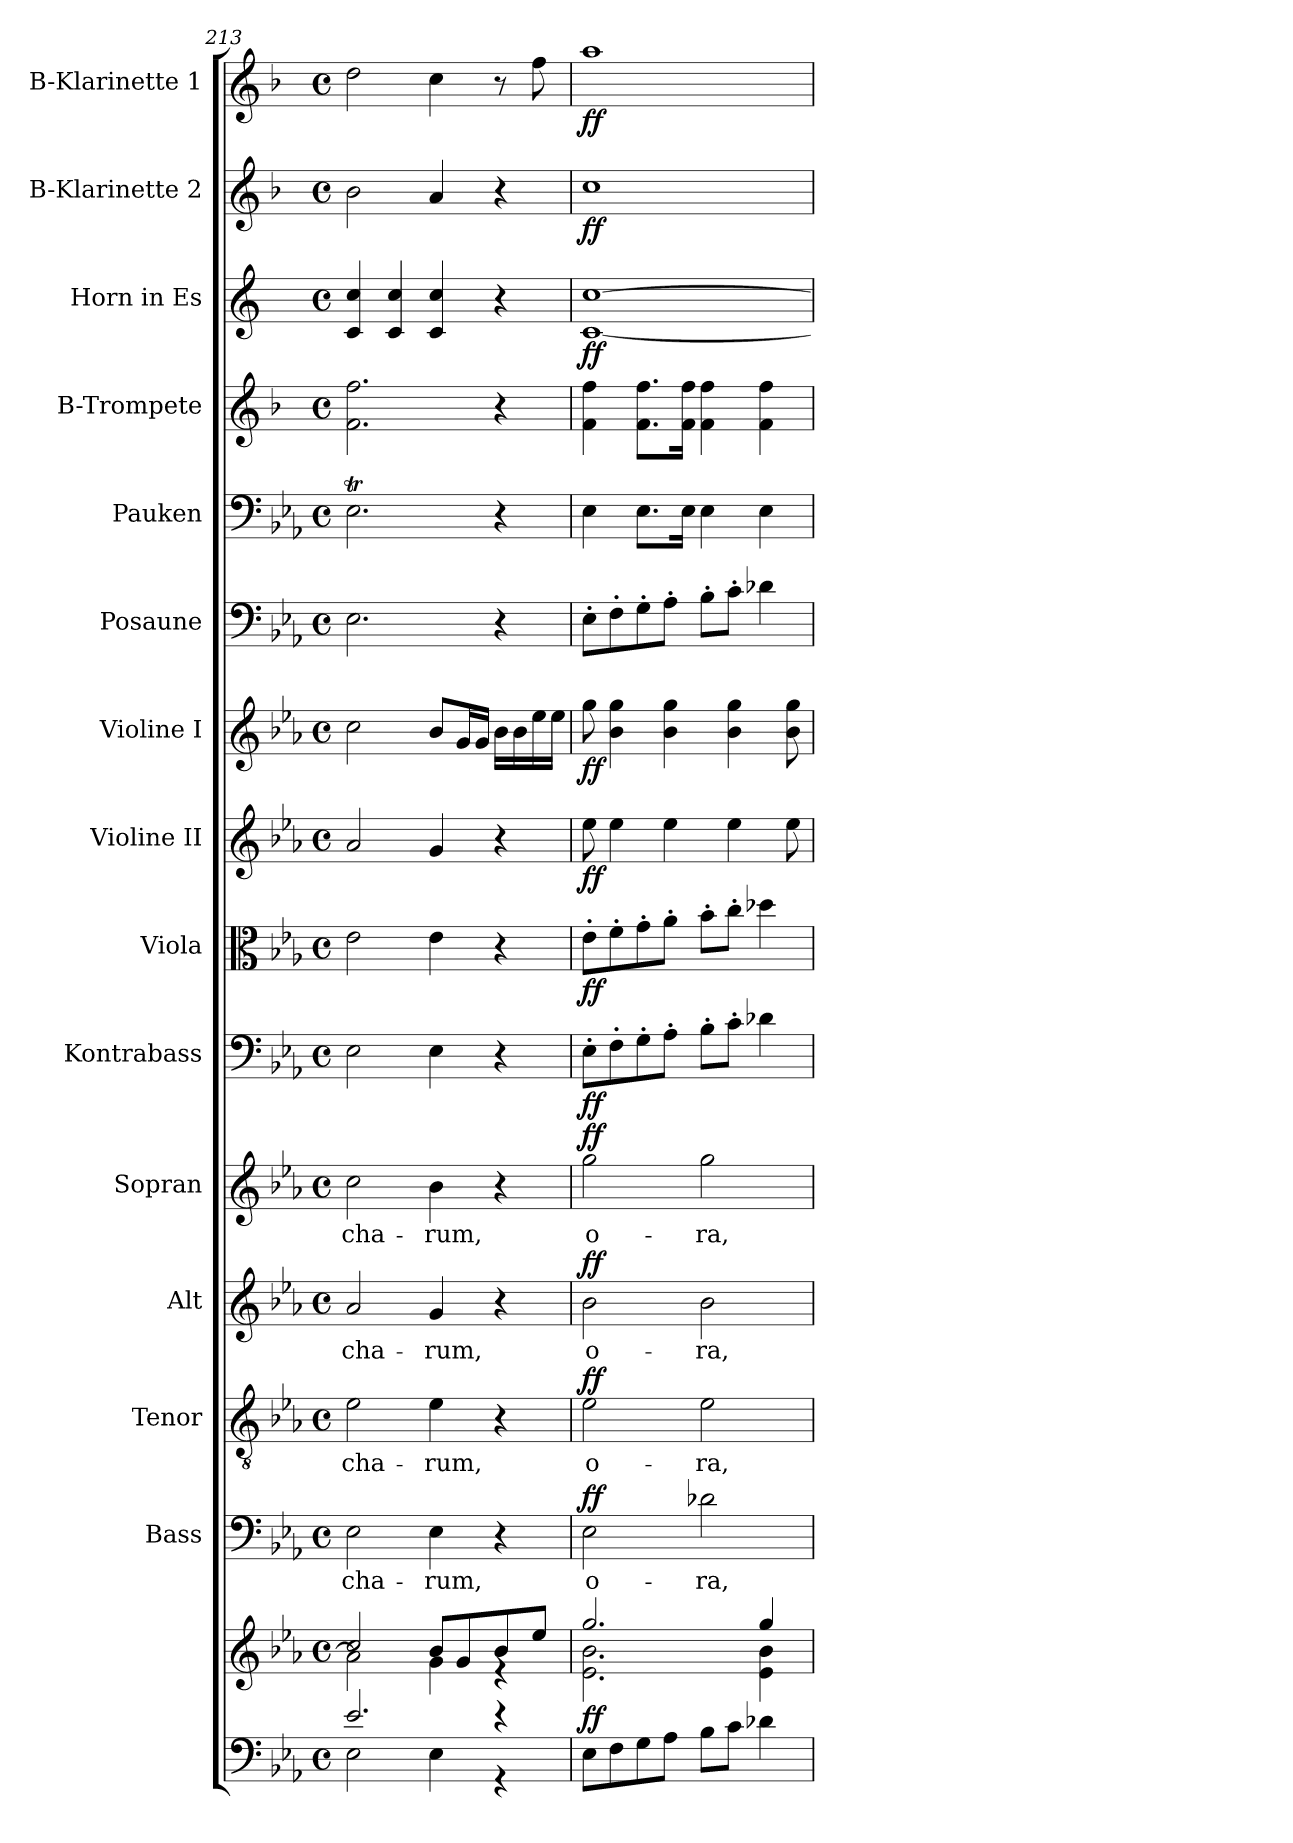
**kern	**kern	**dynam	**kern	**text	**dynam	**kern	**text	**dynam	**kern	**text	**dynam	**kern	**text	**dynam	**kern	**dynam	**kern	**dynam	**kern	**dynam	**kern	**dynam	**kern	**kern	**kern	**kern	**dynam	**kern	**dynam	**kern	**dynam
*part15	*part15	*part15	*part14	*part14	*part14	*part13	*part13	*part13	*part12	*part12	*part12	*part11	*part11	*part11	*part10	*part10	*part9	*part9	*part8	*part8	*part7	*part7	*part6	*part5	*part4	*part3	*part3	*part2	*part2	*part1	*part1
*staff16	*staff15	*staff15/16	*staff14	*staff14	*staff14	*staff13	*staff13	*staff13	*staff12	*staff12	*staff12	*staff11	*staff11	*staff11	*staff10	*staff10	*staff9	*staff9	*staff8	*staff8	*staff7	*staff7	*staff6	*staff5	*staff4	*staff3	*staff3	*staff2	*staff2	*staff1	*staff1
*	*	*	*I"Bass	*	*	*I"Tenor	*	*	*I"Alt	*	*	*I"Sopran	*	*	*I"Kontrabass	*	*I"Viola	*	*I"Violine II	*	*I"Violine I	*	*I"Posaune	*I"Pauken	*I"B-Trompete	*I"Horn in Es	*	*I"B-Klarinette 2	*	*I"B-Klarinette 1	*
*	*	*	*I'B.	*	*	*I'T.	*	*	*I'A.	*	*	*I'S.	*	*	*I'Kb.	*	*I'Vla.	*	*I'Vl. II	*	*I'Vl. I	*	*I'Pos.	*I'Pk.	*I'B Trp.	*	*	*I'B Kl. 2	*	*I'B Kl. 1	*
!!LO:PB:g=z
*clefF4	*clefG2	*	*clefF4	*	*	*clefGv2	*	*	*clefG2	*	*	*clefG2	*	*	*clefF4	*	*clefC3	*	*clefG2	*	*clefG2	*	*clefF4	*clefF4	*clefG2	*clefG2	*	*clefG2	*	*clefG2	*
*	*	*	*	*	*	*	*	*	*	*	*	*	*	*	*ITrd7c12	*	*	*	*	*	*	*	*	*	*ITrd1c2	*ITrd5c9	*	*ITrd1c2	*	*ITrd1c2	*
*k[b-e-a-]	*k[b-e-a-]	*	*k[b-e-a-]	*	*	*k[b-e-a-]	*	*	*k[b-e-a-]	*	*	*k[b-e-a-]	*	*	*k[b-e-a-]	*	*k[b-e-a-]	*	*k[b-e-a-]	*	*k[b-e-a-]	*	*k[b-e-a-]	*k[b-e-a-]	*k[b-e-a-]	*k[b-e-a-]	*	*k[b-e-a-]	*	*k[b-e-a-]	*
*E-:	*E-:	*	*E-:	*	*	*E-:	*	*	*E-:	*	*	*E-:	*	*	*E-:	*	*E-:	*	*E-:	*	*E-:	*	*E-:	*E-:	*E-:	*E-:	*	*E-:	*	*E-:	*
*M4/4	*M4/4	*	*M4/4	*	*	*M4/4	*	*	*M4/4	*	*	*M4/4	*	*	*M4/4	*	*M4/4	*	*M4/4	*	*M4/4	*	*M4/4	*M4/4	*M4/4	*M4/4	*	*M4/4	*	*M4/4	*
*met(c)	*met(c)	*	*met(c)	*	*	*met(c)	*	*	*met(c)	*	*	*met(c)	*	*	*met(c)	*	*met(c)	*	*met(c)	*	*met(c)	*	*met(c)	*met(c)	*met(c)	*met(c)	*	*met(c)	*	*met(c)	*
=213	=213	=213	=213	=213	=213	=213	=213	=213	=213	=213	=213	=213	=213	=213	=213	=213	=213	=213	=213	=213	=213	=213	=213	=213	=213	=213	=213	=213	=213	=213	=213
*^	*^	*	*	*	*	*	*	*	*	*	*	*	*	*	*	*	*	*	*	*	*	*	*	*	*	*	*	*	*	*	*
!	!	!	!	!	!	!LO:LY:b	!	!	!LO:LY:b	!	!	!LO:LY:b	!	!	!LO:LY:b	!	!	!	!	!	!	!	!	!	!	!	!	!	!	!	!	!	!
2.e-/	2E-\	2cc/	2a-\]	.	2E-\	-cha-	.	2e-\	-cha-	.	2a-/	-cha-	.	2cc\	-cha-	.	2EE-\	.	2e-\	.	2a-/	.	2cc\	.	2.E-\	2.E-T\	2.e-\ 2.ee-\	4E-/ 4e-/	.	2a-\	.	2cc\	.
.	.	.	.	.	.	.	.	.	.	.	.	.	.	.	.	.	.	.	.	.	.	.	.	.	.	.	.	4E-/ 4e-/	.	.	.	.	.
!	!	!	!	!	!	!LO:LY:b	!	!	!LO:LY:b	!	!	!LO:LY:b	!	!	!LO:LY:b	!	!	!	!	!	!	!	!	!	!	!	!	!	!	!	!	!	!
.	4E-\	8b-/L	4g\	.	4E-\	-rum,	.	4e-\	-rum,	.	4g/	-rum,	.	4b-\	-rum,	.	4EE-\	.	4e-\	.	4g/	.	8b-/L	.	.	.	.	4E-/ 4e-/	.	4g/	.	4b-\	.
.	.	8g/	.	.	.	.	.	.	.	.	.	.	.	.	.	.	.	.	.	.	.	.	16g/L	.	.	.	.	.	.	.	.	.	.
.	.	.	.	.	.	.	.	.	.	.	.	.	.	.	.	.	.	.	.	.	.	.	16g/JJ	.	.	.	.	.	.	.	.	.	.
4r	4r	8b-/	4rd	.	4r	.	.	4r	.	.	4r	.	.	4r	.	.	4r	.	4r	.	4r	.	16b-\LL	.	4r	4r	4r	4r	.	4r	.	8r	.
.	.	.	.	.	.	.	.	.	.	.	.	.	.	.	.	.	.	.	.	.	.	.	16b-\	.	.	.	.	.	.	.	.	.	.
.	.	8ee-/J	.	.	.	.	.	.	.	.	.	.	.	.	.	.	.	.	.	.	.	.	16ee-\	.	.	.	.	.	.	.	.	8ee-\	.
.	.	.	.	.	.	.	.	.	.	.	.	.	.	.	.	.	.	.	.	.	.	.	16ee-\JJ	.	.	.	.	.	.	.	.	.	.
*v	*v	*	*	*	*	*	*	*	*	*	*	*	*	*	*	*	*	*	*	*	*	*	*	*	*	*	*	*	*	*	*	*	*
=214	=214	=214	=214	=214	=214	=214	=214	=214	=214	=214	=214	=214	=214	=214	=214	=214	=214	=214	=214	=214	=214	=214	=214	=214	=214	=214	=214	=214	=214	=214	=214	=214
!	!	!	!LO:DY:b	!	!LO:LY:b	!LO:DY:a	!	!LO:LY:b	!LO:DY:a	!	!LO:LY:b	!LO:DY:a	!	!LO:LY:b	!LO:DY:a	!	!LO:DY:b	!	!LO:DY:b	!	!LO:DY:b	!	!LO:DY:b	!	!	!	!	!LO:DY:b	!	!LO:DY:b	!	!LO:DY:b
8E-\L	2.gg/	2.e-\ 2.b-\	ff	2E-\	o-	ff	2e-\	o-	ff	2b-\	o-	ff	2gg\	o-	ff	8EE-'>\L	ff	8e-'>\L	ff	8ee-\	ff	8gg\	ff	8E-'>\L	4E-\	4e-\ 4ee-\	[1E- [1e-	ff	1b-	ff	1gg	ff
8F\	.	.	.	.	.	.	.	.	.	.	.	.	.	.	.	8FF'>\	.	8f'>\	.	4ee-\	.	4b-\ 4gg\	.	8F'>\	.	.	.	.	.	.	.	.
8G\	.	.	.	.	.	.	.	.	.	.	.	.	.	.	.	8GG'>\	.	8g'>\	.	.	.	.	.	8G'>\	8.E-\L	8.e-\ 8.ee-\L	.	.	.	.	.	.
8A-\J	.	.	.	.	.	.	.	.	.	.	.	.	.	.	.	8AA-'>\J	.	8a-'>\J	.	4ee-\	.	4b-\ 4gg\	.	8A-'>\J	.	.	.	.	.	.	.	.
.	.	.	.	.	.	.	.	.	.	.	.	.	.	.	.	.	.	.	.	.	.	.	.	.	16E-\Jk	16e-\ 16ee-\Jk	.	.	.	.	.	.
!	!	!	!	!	!LO:LY:b	!	!	!LO:LY:b	!	!	!LO:LY:b	!	!	!LO:LY:b	!	!	!	!	!	!	!	!	!	!	!	!	!	!	!	!	!	!
8B-\L	.	.	.	2d-X\	-ra,	.	2e-\	-ra,	.	2b-\	-ra,	.	2gg\	-ra,	.	8BB-'>\L	.	8b-'>\L	.	.	.	.	.	8B-'>\L	4E-\	4e-\ 4ee-\	.	.	.	.	.	.
8c\J	.	.	.	.	.	.	.	.	.	.	.	.	.	.	.	8C'>\J	.	8cc'>\J	.	4ee-\	.	4b-\ 4gg\	.	8c'>\J	.	.	.	.	.	.	.	.
4d-X\	4gg/	4e-\ 4b-\	.	.	.	.	.	.	.	.	.	.	.	.	.	4D-X\	.	4dd-X\	.	.	.	.	.	4d-X\	4E-\	4e-\ 4ee-\	.	.	.	.	.	.
.	.	.	.	.	.	.	.	.	.	.	.	.	.	.	.	.	.	.	.	8ee-\	.	8b-\ 8gg\	.	.	.	.	.	.	.	.	.	.
*	*v	*v	*	*	*	*	*	*	*	*	*	*	*	*	*	*	*	*	*	*	*	*	*	*	*	*	*	*	*	*	*	*
=	=	=	=	=	=	=	=	=	=	=	=	=	=	=	=	=	=	=	=	=	=	=	=	=	=	=	=	=	=	=	=
*-	*-	*-	*-	*-	*-	*-	*-	*-	*-	*-	*-	*-	*-	*-	*-	*-	*-	*-	*-	*-	*-	*-	*-	*-	*-	*-	*-	*-	*-	*-	*-
